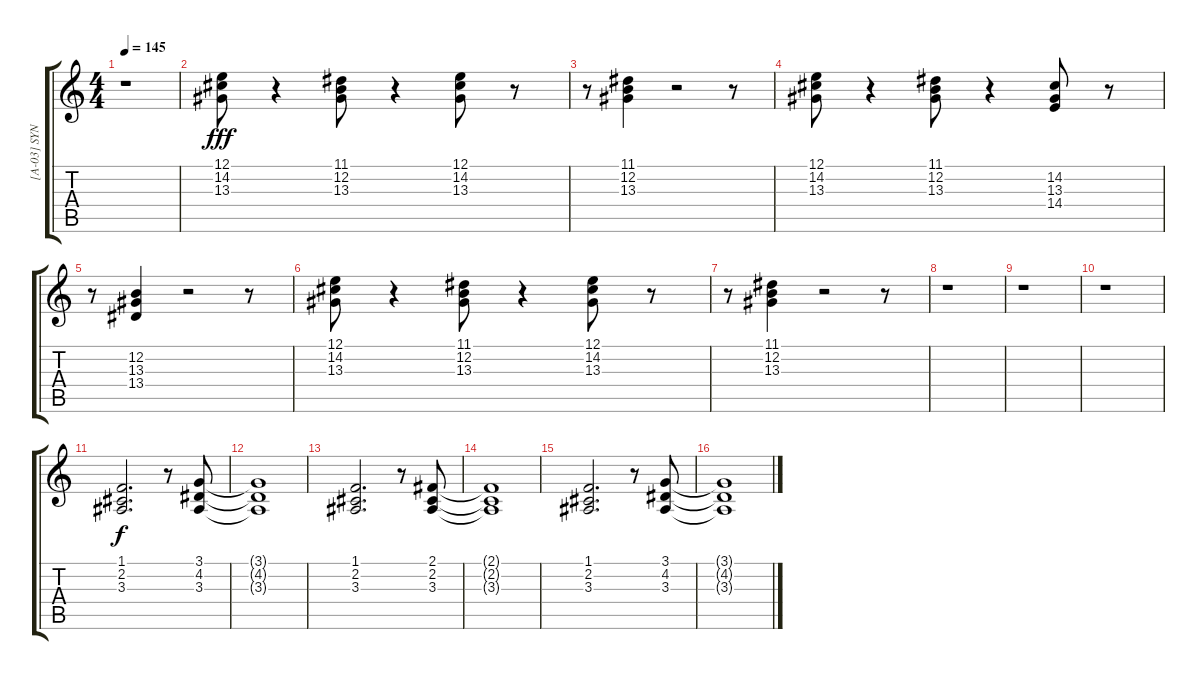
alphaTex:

\track ("[A-03] SYNTH 1" "[A-03] SYN") {instrument synthstrings1}
\staff {score tabs}
\tuning (E4 B3 G3 D3 A2 E2) {hide}
\ts (4 4)
\tempo 145
\clef g2
\ks c
r.1{dy f} |
(12.1 14.2 13.3).8{dy fff instrument brasssection} r.4 (11.1 12.2 13.3).8 r.4 (12.1 14.2 13.3).8 r.8 |
r.8 (11.1 12.2 13.3).4 r.2 r.8 |
(12.1 14.2 13.3).8 r.4 (11.1 12.2 13.3).8 r.4 (14.2 13.3 14.4).8 r.8 |
r.8 (12.2 13.3 13.4).4 r.2 r.8 |
(12.1 14.2 13.3).8 r.4 (11.1 12.2 13.3).8 r.4 (12.1 14.2 13.3).8 r.8 |
r.8 (11.1 12.2 13.3).4 r.2 r.8 |
r.1 |
r.1 |
r.1 |
(1.1 2.2 3.3).2{d dy f instrument synthstrings1} r.8 (3.1 4.2 3.3).8 |
(3.1{t} 4.2{t} 3.3{t}).1 |
(1.1 2.2 3.3).2{d} r.8 (2.1 2.2 3.3).8 |
(2.1{t} 2.2{t} 3.3{t}).1 |
(1.1 2.2 3.3).2{d} r.8 (3.1 4.2 3.3).8 |
(3.1{t} 4.2{t} 3.3{t}).1
